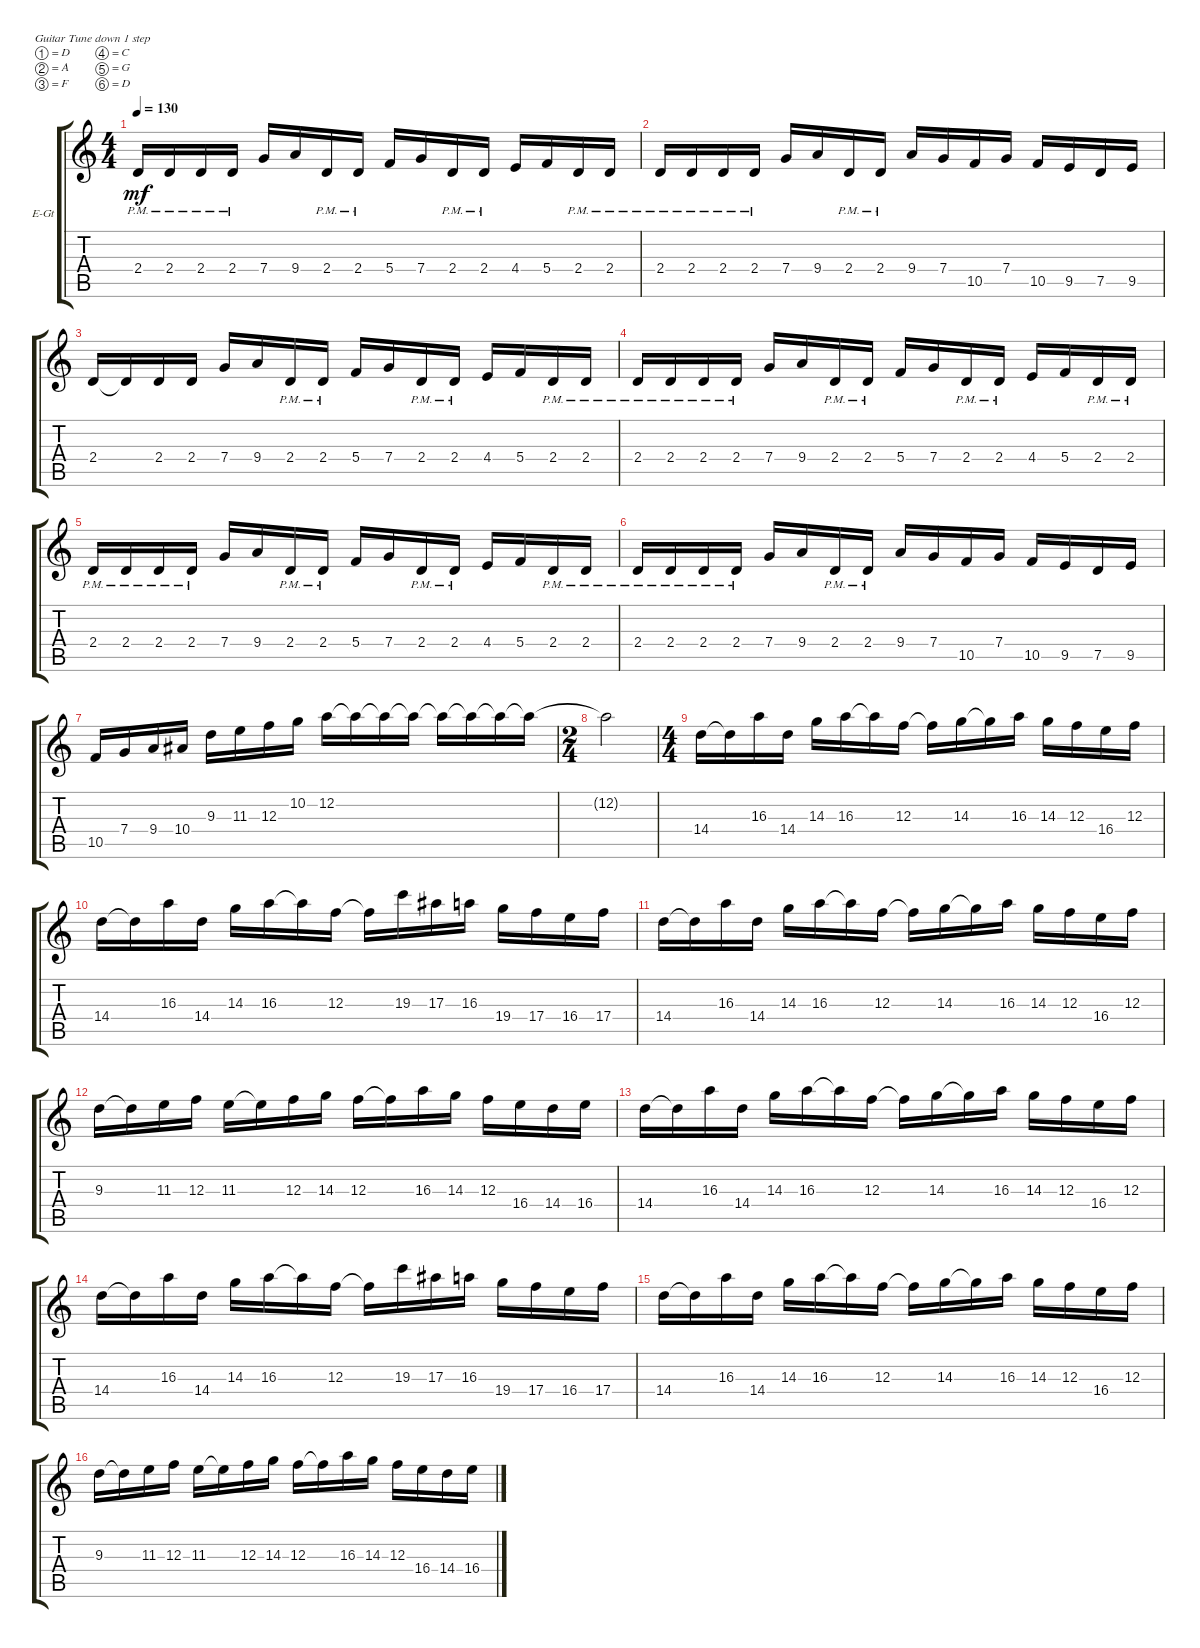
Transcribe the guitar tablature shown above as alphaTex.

\defaultSystemsLayout 4
\bracketExtendMode groupsimilarinstruments
\firstSystemTrackNameOrientation horizontal
\otherSystemsTrackNameOrientation horizontal
\track ("Electric Guitar" "E-Gt") {instrument distortionguitar}
\staff {score tabs}
\tuning (D4 A3 F3 C3 G2 D2)
\ts (4 4)
\tempo 130
\clef g2
\ks c
2.4{pm}.16{dy mf} 2.4{pm}.16 2.4{pm}.16 2.4{pm}.16 7.4.16 9.4.16 2.4{pm}.16 2.4{pm}.16 5.4.16 7.4.16 2.4{pm}.16 2.4{pm}.16 4.4.16 5.4.16 2.4{pm}.16 2.4{pm}.16 |
2.4{pm}.16 2.4{pm}.16 2.4{pm}.16 2.4{pm}.16 7.4.16 9.4.16 2.4{pm}.16 2.4{pm}.16 9.4.16 7.4.16 10.5.16 7.4.16 10.5.16 9.5.16 7.5.16 9.5.16 |
2.4.16 2.4{t}.16 2.4.16 2.4.16 7.4.16 9.4.16 2.4{pm}.16 2.4{pm}.16 5.4.16 7.4.16 2.4{pm}.16 2.4{pm}.16 4.4.16 5.4.16 2.4{pm}.16 2.4{pm}.16 |
2.4{pm}.16 2.4{pm}.16 2.4{pm}.16 2.4{pm}.16 7.4.16 9.4.16 2.4{pm}.16 2.4{pm}.16 5.4.16 7.4.16 2.4{pm}.16 2.4{pm}.16 4.4.16 5.4.16 2.4{pm}.16 2.4{pm}.16 |
2.4{pm}.16 2.4{pm}.16 2.4{pm}.16 2.4{pm}.16 7.4.16 9.4.16 2.4{pm}.16 2.4{pm}.16 5.4.16 7.4.16 2.4{pm}.16 2.4{pm}.16 4.4.16 5.4.16 2.4{pm}.16 2.4{pm}.16 |
2.4{pm}.16 2.4{pm}.16 2.4{pm}.16 2.4{pm}.16 7.4.16 9.4.16 2.4{pm}.16 2.4{pm}.16 9.4.16 7.4.16 10.5.16 7.4.16 10.5.16 9.5.16 7.5.16 9.5.16 |
10.5.16 7.4.16 9.4.16 10.4.16 9.3.16 11.3.16 12.3.16 10.2.16 12.2.16 12.2{t}.16 12.2{t}.16 12.2{t}.16 12.2{t}.16 12.2{t}.16 12.2{t}.16 12.2{t}.16 |
\ts (2 4)
12.2{t}.2 |
\ts (4 4)
14.4.16 14.4{t}.16 16.3.16 14.4.16 14.3.16 16.3.16 16.3{t}.16 12.3.16 12.3{t}.16 14.3.16 14.3{t}.16 16.3.16 14.3.16 12.3.16 16.4.16 12.3.16 |
14.4.16 14.4{t}.16 16.3.16 14.4.16 14.3.16 16.3.16 16.3{t}.16 12.3.16 12.3{t}.16 19.3.16 17.3.16 16.3.16 19.4.16 17.4.16 16.4.16 17.4.16 |
14.4.16 14.4{t}.16 16.3.16 14.4.16 14.3.16 16.3.16 16.3{t}.16 12.3.16 12.3{t}.16 14.3.16 14.3{t}.16 16.3.16 14.3.16 12.3.16 16.4.16 12.3.16 |
9.3.16 9.3{t}.16 11.3.16 12.3.16 11.3.16 11.3{t}.16 12.3.16 14.3.16 12.3.16 12.3{t}.16 16.3.16 14.3.16 12.3.16 16.4.16 14.4.16 16.4.16 |
14.4.16 14.4{t}.16 16.3.16 14.4.16 14.3.16 16.3.16 16.3{t}.16 12.3.16 12.3{t}.16 14.3.16 14.3{t}.16 16.3.16 14.3.16 12.3.16 16.4.16 12.3.16 |
14.4.16 14.4{t}.16 16.3.16 14.4.16 14.3.16 16.3.16 16.3{t}.16 12.3.16 12.3{t}.16 19.3.16 17.3.16 16.3.16 19.4.16 17.4.16 16.4.16 17.4.16 |
14.4.16 14.4{t}.16 16.3.16 14.4.16 14.3.16 16.3.16 16.3{t}.16 12.3.16 12.3{t}.16 14.3.16 14.3{t}.16 16.3.16 14.3.16 12.3.16 16.4.16 12.3.16 |
9.3.16 9.3{t}.16 11.3.16 12.3.16 11.3.16 11.3{t}.16 12.3.16 14.3.16 12.3.16 12.3{t}.16 16.3.16 14.3.16 12.3.16 16.4.16 14.4.16 16.4.16
